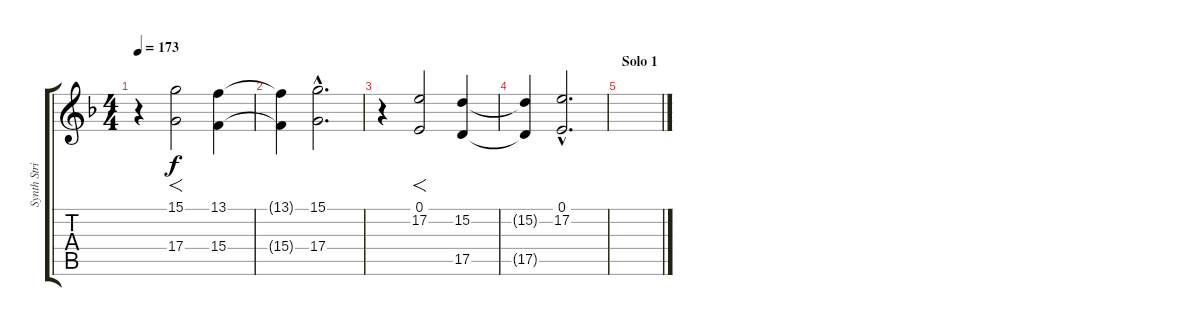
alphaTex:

\track ("Synth Strings" "Synth Stri") {instrument stringensemble1}
\staff {score tabs}
\tuning (E4 B3 G3 D3 A2 E2) {hide}
\ts (4 4)
\tempo 173
\clef g2
\ks dminor
r.4{dy f} (15.1 17.4).2{f} (13.1 15.4).4 |
(13.1{t} 15.4{t}).4 (15.1{hac} 17.4{hac}).2{d} |
r.4 (0.1 17.2).2{f} (15.2 17.5).4 |
(15.2{t} 17.5{t}).4 (0.1{hac} 17.2{hac}).2{d} |
\section ("" "Solo 1")
